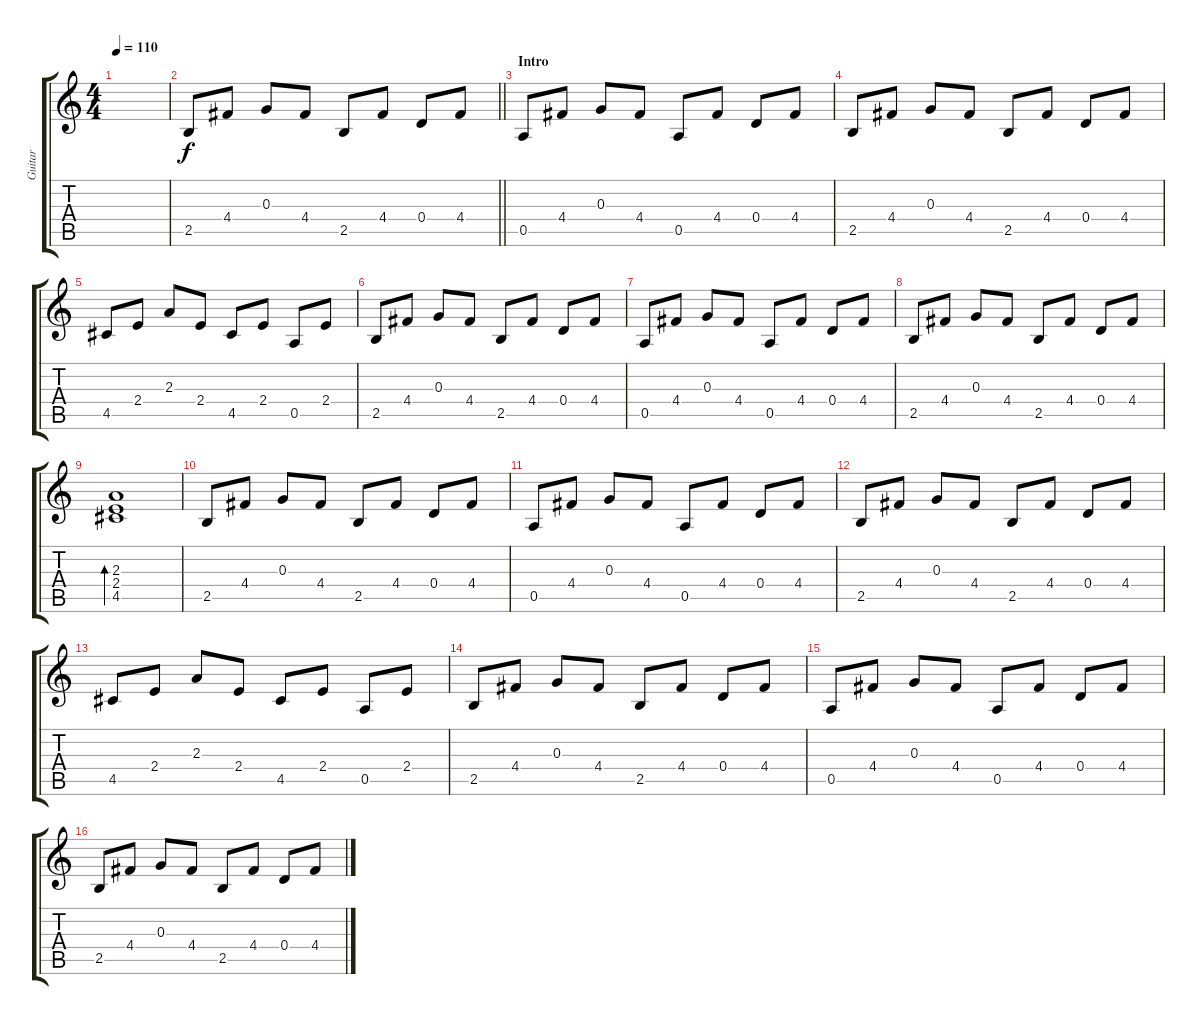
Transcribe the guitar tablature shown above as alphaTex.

\track ("Guitar" "Guitar") {instrument acousticguitarsteel}
\staff {score tabs}
\tuning (E4 B3 G3 D3 A2 E2) {hide}
\ts (4 4)
\tempo 110
\clef g2
\ks c
|
\barLineRight lightlight
2.5.8 4.4.8 0.3.8 4.4.8 2.5.8 4.4.8 0.4.8 4.4.8 |
\section ("" "Intro")
0.5.8 4.4.8 0.3.8 4.4.8 0.5.8 4.4.8 0.4.8 4.4.8 |
2.5.8 4.4.8 0.3.8 4.4.8 2.5.8 4.4.8 0.4.8 4.4.8 |
4.5.8 2.4.8 2.3.8 2.4.8 4.5.8 2.4.8 0.5.8 2.4.8 |
2.5.8 4.4.8 0.3.8 4.4.8 2.5.8 4.4.8 0.4.8 4.4.8 |
0.5.8 4.4.8 0.3.8 4.4.8 0.5.8 4.4.8 0.4.8 4.4.8 |
2.5.8 4.4.8 0.3.8 4.4.8 2.5.8 4.4.8 0.4.8 4.4.8 |
(2.3 2.4 4.5).1{bd 240} |
2.5.8 4.4.8 0.3.8 4.4.8 2.5.8 4.4.8 0.4.8 4.4.8 |
0.5.8 4.4.8 0.3.8 4.4.8 0.5.8 4.4.8 0.4.8 4.4.8 |
2.5.8 4.4.8 0.3.8 4.4.8 2.5.8 4.4.8 0.4.8 4.4.8 |
4.5.8 2.4.8 2.3.8 2.4.8 4.5.8 2.4.8 0.5.8 2.4.8 |
2.5.8 4.4.8 0.3.8 4.4.8 2.5.8 4.4.8 0.4.8 4.4.8 |
0.5.8 4.4.8 0.3.8 4.4.8 0.5.8 4.4.8 0.4.8 4.4.8 |
2.5.8 4.4.8 0.3.8 4.4.8 2.5.8 4.4.8 0.4.8 4.4.8
